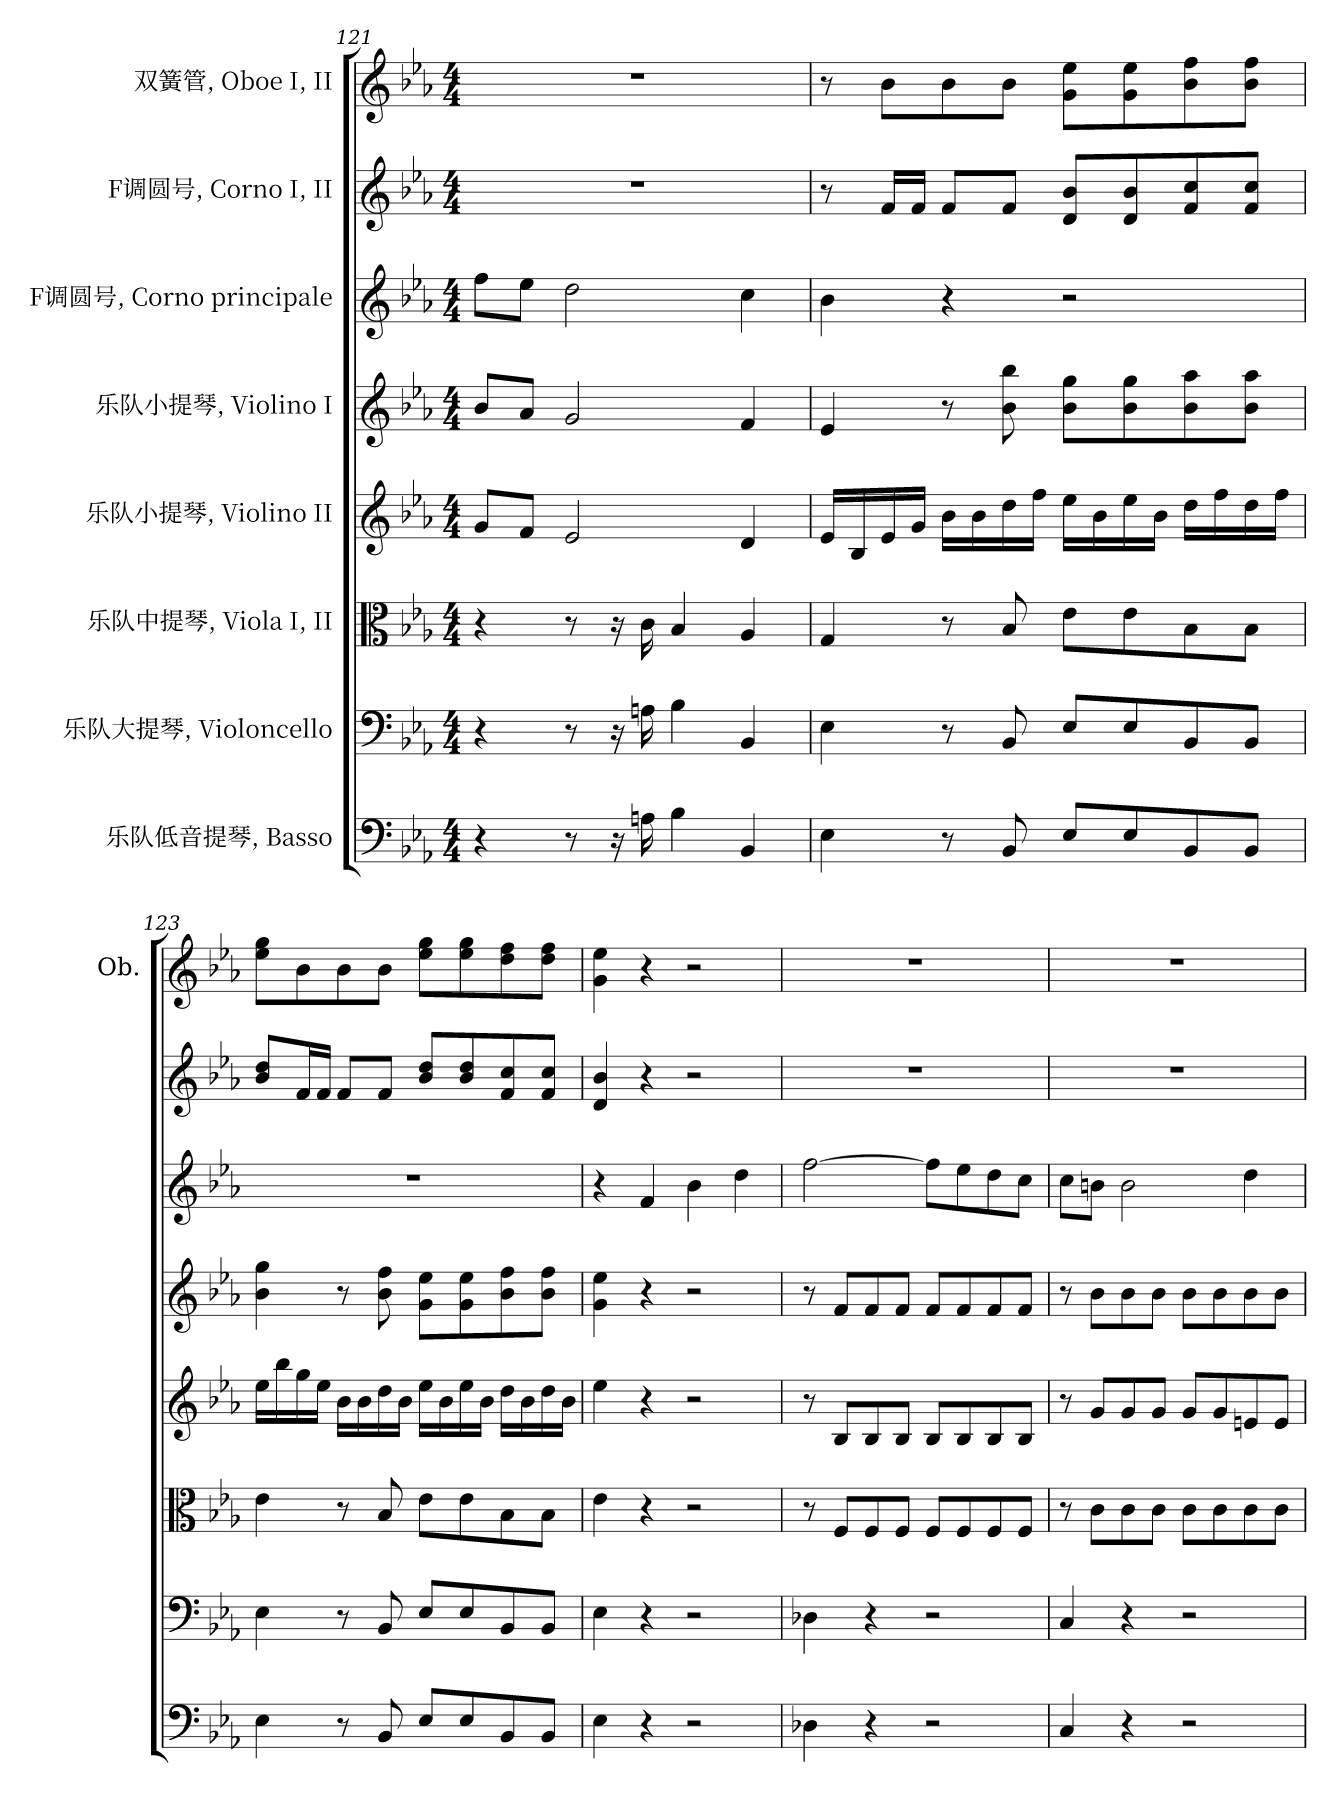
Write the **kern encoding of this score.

**kern	**kern	**kern	**kern	**kern	**kern	**kern	**kern
*part8	*part7	*part6	*part5	*part4	*part3	*part2	*part1
*staff8	*staff7	*staff6	*staff5	*staff4	*staff3	*staff2	*staff1
*I"乐队低音提琴, Basso	*I"乐队大提琴, Violoncello	*I"乐队中提琴, Viola I, II	*I"乐队小提琴, Violino II	*I"乐队小提琴, Violino I	*I"F调圆号, Corno principale	*I"F调圆号, Corno I, II	*I"双簧管, Oboe I, II
*	*	*	*	*	*	*	*I'Ob.
*clefF4	*clefF4	*clefC3	*clefG2	*clefG2	*clefG2	*clefG2	*clefG2
*ITrd7c12	*	*	*	*	*ITrd4c7	*ITrd4c7	*
*k[b-e-a-]	*k[b-e-a-]	*k[b-e-a-]	*k[b-e-a-]	*k[b-e-a-]	*k[b-e-a-d-]	*k[b-e-a-d-]	*k[b-e-a-]
*M4/4	*M4/4	*M4/4	*M4/4	*M4/4	*M4/4	*M4/4	*M4/4
=121	=121	=121	=121	=121	=121	=121	=121
4r	4r	4r	8g/L	8b-/L	8b-\L	1r	1r
.	.	.	8f/J	8a-/J	8a-\J	.	.
8r	8r	8r	2e-/	2g/	2g\	.	.
16r	16r	16r	.	.	.	.	.
16AAn\	16An\	16c\	.	.	.	.	.
4BB-\	4B-\	4B-/	.	.	.	.	.
4BBB-/	4BB-/	4A-/	4d/	4f/	4f\	.	.
!!LO:PB:g=z
=122	=122	=122	=122	=122	=122	=122	=122
4EE-\	4E-\	4G/	16e-/LL	4e-/	4e-\	8r	8r
.	.	.	16B-/	.	.	.	.
.	.	.	16e-/	.	.	16B-/LL	8b-\L
.	.	.	16g/JJ	.	.	16B-/JJ	.
8r	8r	8r	16b-\LL	8r	4r	8B-/L	8b-\
.	.	.	16b-\	.	.	.	.
8BBB-/	8BB-/	8B-/	16dd\	8b-\ 8bb-\	.	8B-/J	8b-\J
.	.	.	16ff\JJ	.	.	.	.
8EE-/L	8E-/L	8e-\L	16ee-\LL	8b-\ 8gg\L	2r	8G/ 8e-/L	8g\ 8ee-\L
.	.	.	16b-\	.	.	.	.
8EE-/	8E-/	8e-\	16ee-\	8b-\ 8gg\	.	8G/ 8e-/	8g\ 8ee-\
.	.	.	16b-\JJ	.	.	.	.
8BBB-/	8BB-/	8B-\	16dd\LL	8b-\ 8aa-\	.	8B-/ 8f/	8b-\ 8ff\
.	.	.	16ff\	.	.	.	.
8BBB-/J	8BB-/J	8B-\J	16dd\	8b-\ 8aa-\J	.	8B-/ 8f/J	8b-\ 8ff\J
.	.	.	16ff\JJ	.	.	.	.
=123	=123	=123	=123	=123	=123	=123	=123
4EE-\	4E-\	4e-\	16ee-\LL	4b-\ 4gg\	1r	8e-/ 8g/L	8ee-\ 8gg\L
.	.	.	16bb-\	.	.	.	.
.	.	.	16gg\	.	.	16B-/L	8b-\
.	.	.	16ee-\JJ	.	.	16B-/JJ	.
8r	8r	8r	16b-\LL	8r	.	8B-/L	8b-\
.	.	.	16b-\	.	.	.	.
8BBB-/	8BB-/	8B-/	16dd\	8b-\ 8ff\	.	8B-/J	8b-\J
.	.	.	16b-\JJ	.	.	.	.
8EE-/L	8E-/L	8e-\L	16ee-\LL	8g\ 8ee-\L	.	8e-/ 8g/L	8ee-\ 8gg\L
.	.	.	16b-\	.	.	.	.
8EE-/	8E-/	8e-\	16ee-\	8g\ 8ee-\	.	8e-/ 8g/	8ee-\ 8gg\
.	.	.	16b-\JJ	.	.	.	.
8BBB-/	8BB-/	8B-\	16dd\LL	8b-\ 8ff\	.	8B-/ 8f/	8dd\ 8ff\
.	.	.	16b-\	.	.	.	.
8BBB-/J	8BB-/J	8B-\J	16dd\	8b-\ 8ff\J	.	8B-/ 8f/J	8dd\ 8ff\J
.	.	.	16b-\JJ	.	.	.	.
=124	=124	=124	=124	=124	=124	=124	=124
4EE-\	4E-\	4e-\	4ee-\	4g\ 4ee-\	4r	4G/ 4e-/	4g\ 4ee-\
4r	4r	4r	4r	4r	4B-/	4r	4r
2r	2r	2r	2r	2r	4e-\	2r	2r
.	.	.	.	.	4g\	.	.
!!LO:PB:g=z
=125	=125	=125	=125	=125	=125	=125	=125
4DD-X\	4D-X\	8r	8r	8r	[2b-\	1r	1r
.	.	8F/L	8B-/L	8f/L	.	.	.
4r	4r	8F/	8B-/	8f/	.	.	.
.	.	8F/J	8B-/J	8f/J	.	.	.
2r	2r	8F/L	8B-/L	8f/L	8b-\L]	.	.
.	.	8F/	8B-/	8f/	8a-\	.	.
.	.	8F/	8B-/	8f/	8g\	.	.
.	.	8F/J	8B-/J	8f/J	8f\J	.	.
=126	=126	=126	=126	=126	=126	=126	=126
4CC/	4C/	8r	8r	8r	8f\L	1r	1r
.	.	8c\L	8g/L	8b-\L	8en\J	.	.
4r	4r	8c\	8g/	8b-\	2e\	.	.
.	.	8c\J	8g/J	8b-\J	.	.	.
2r	2r	8c\L	8g/L	8b-\L	.	.	.
.	.	8c\	8g/	8b-\	.	.	.
.	.	8c\	8en/	8b-\	4g\	.	.
.	.	8c\J	8e/J	8b-\J	.	.	.
=	=	=	=	=	=	=	=
*-	*-	*-	*-	*-	*-	*-	*-
